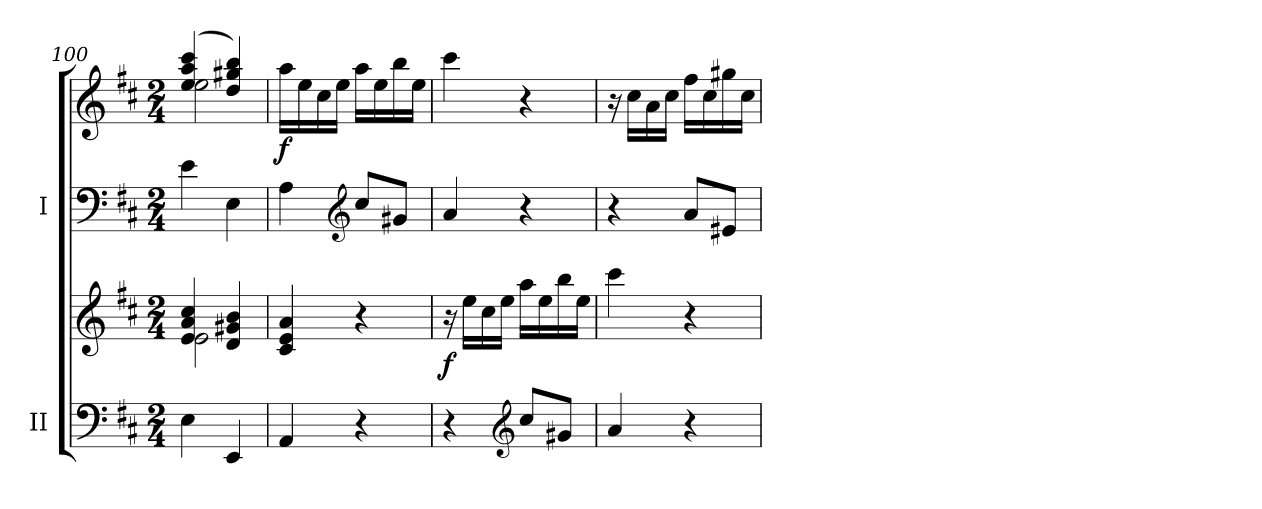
**kern	**kern	**dynam	**kern	**kern	**dynam
*part2	*part2	*part2	*part1	*part1	*part1
*staff4	*staff3	*staff3/4	*staff2	*staff1	*staff1/2
*I"II	*	*	*I"I	*	*
*I'II	*	*	*I'I	*	*
*clefF4	*clefG2	*	*clefF4	*clefG2	*
*k[f#c#]	*k[f#c#]	*	*k[f#c#]	*k[f#c#]	*
*M2/4	*M2/4	*	*M2/4	*M2/4	*
=100	=100	=100	=100	=100	=100
*	*^	*	*	*^	*
4E\	4e/ 4a/ 4cc#/	2e\	.	4e\	(>4ee/ 4aa/ 4ccc#/	2ee\	.
4EE/	4d/ 4g#X/ 4b/	.	.	4E\	4dd/ 4gg#X/ 4bb/)	.	.
*	*v	*v	*	*	*v	*v	*
=101	=101	=101	=101	=101	=101
!	!	!	!	!	!LO:DY:b
4AA/	4c#/ 4e/ 4a/	.	4A\	16aa\LL	f
.	.	.	.	16ee\	.
.	.	.	.	16cc#\	.
.	.	.	.	16ee\JJ	.
*	*	*	*clefG2	*	*
4r	4r	.	8cc#/L	16aa\LL	.
.	.	.	.	16ee\	.
.	.	.	8g#X/J	16bb\	.
.	.	.	.	16ee\JJ	.
!!LO:LB:g=z
=102	=102	=102	=102	=102	=102
!	!	!LO:DY:b	!	!	!
4r	16r	f	4a/	4ccc#\	.
.	16ee\LL	.	.	.	.
.	16cc#\	.	.	.	.
.	16ee\JJ	.	.	.	.
*clefG2	*	*	*	*	*
8cc#/L	16aa\LL	.	4r	4r	.
.	16ee\	.	.	.	.
8g#X/J	16bb\	.	.	.	.
.	16ee\JJ	.	.	.	.
=103	=103	=103	=103	=103	=103
4a/	4ccc#\	.	4r	16r	.
.	.	.	.	16cc#\LL	.
.	.	.	.	16a\	.
.	.	.	.	16cc#\JJ	.
4r	4r	.	8a/L	16ff#\LL	.
.	.	.	.	16cc#\	.
.	.	.	8e#X/J	16gg#X\	.
.	.	.	.	16cc#\JJ	.
=	=	=	=	=	=
*-	*-	*-	*-	*-	*-
